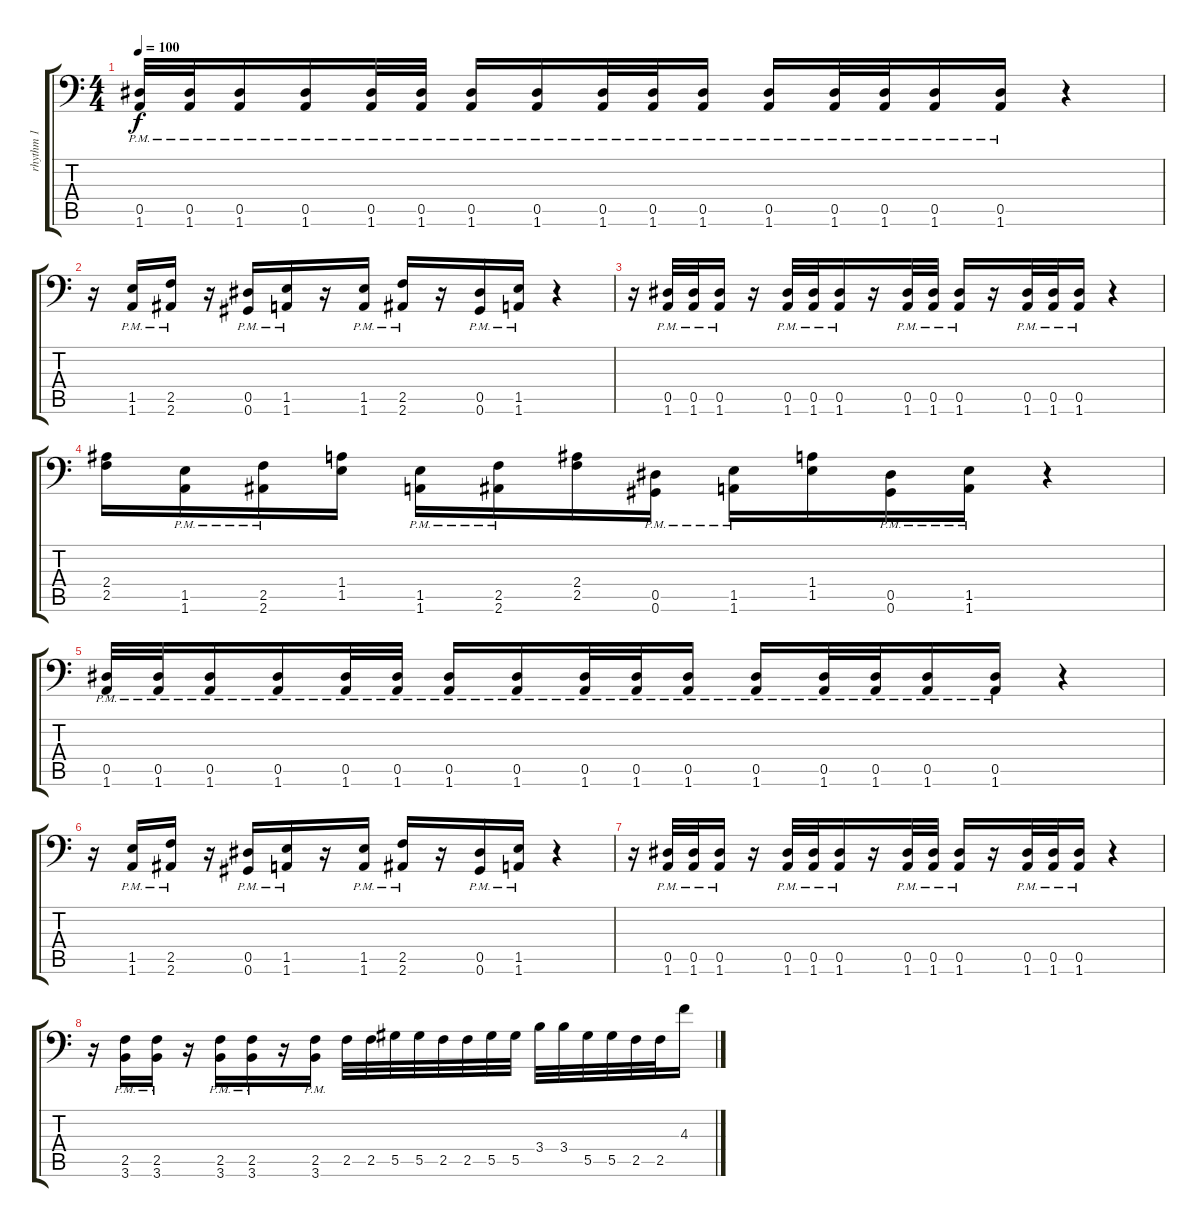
\track ("rhythm 1" "rhythm 1") {instrument distortionguitar}
\staff {score tabs}
\tuning (Bb3 F3 Db3 Ab2 Eb2 Ab1) {hide}
\ts (4 4)
\tempo 100
\clef f4
\ks c
(0.5{pm} 1.6{pm}).32{dy f} (0.5{pm} 1.6{pm}).32 (0.5{pm} 1.6{pm}).16 (0.5{pm} 1.6{pm}).16 (0.5{pm} 1.6{pm}).32 (0.5{pm} 1.6{pm}).32 (0.5{pm} 1.6{pm}).16 (0.5{pm} 1.6{pm}).16 (0.5{pm} 1.6{pm}).32 (0.5{pm} 1.6{pm}).32 (0.5{pm} 1.6{pm}).16 (0.5{pm} 1.6{pm}).16 (0.5{pm} 1.6{pm}).32 (0.5{pm} 1.6{pm}).32 (0.5{pm} 1.6{pm}).16 (0.5{pm} 1.6{pm}).16 r.4 |
r.16 (1.5{pm} 1.6{pm}).16 (2.5{pm} 2.6{pm}).16 r.16 (0.5{pm} 0.6{pm}).16 (1.5{pm} 1.6{pm}).16 r.16 (1.5{pm} 1.6{pm}).16 (2.5{pm} 2.6{pm}).16 r.16 (0.5{pm} 0.6{pm}).16 (1.5{pm} 1.6{pm}).16 r.4 |
r.16 (0.5{pm} 1.6{pm}).32 (0.5{pm} 1.6{pm}).32 (0.5{pm} 1.6{pm}).16 r.16 (0.5{pm} 1.6{pm}).32 (0.5{pm} 1.6{pm}).32 (0.5{pm} 1.6{pm}).16 r.16 (0.5{pm} 1.6{pm}).32 (0.5{pm} 1.6{pm}).32 (0.5{pm} 1.6{pm}).16 r.16 (0.5{pm} 1.6{pm}).32 (0.5{pm} 1.6{pm}).32 (0.5{pm} 1.6{pm}).16 r.4 |
(2.4 2.5).16 (1.5{pm} 1.6{pm}).16 (2.5{pm} 2.6{pm}).16 (1.4 1.5).16 (1.5{pm} 1.6{pm}).16 (2.5{pm} 2.6{pm}).16 (2.4 2.5).16 (0.5{pm} 0.6{pm}).16 (1.5{pm} 1.6{pm}).16 (1.4 1.5).16 (0.5{pm} 0.6{pm}).16 (1.5{pm} 1.6{pm}).16 r.4 |
(0.5{pm} 1.6{pm}).32 (0.5{pm} 1.6{pm}).32 (0.5{pm} 1.6{pm}).16 (0.5{pm} 1.6{pm}).16 (0.5{pm} 1.6{pm}).32 (0.5{pm} 1.6{pm}).32 (0.5{pm} 1.6{pm}).16 (0.5{pm} 1.6{pm}).16 (0.5{pm} 1.6{pm}).32 (0.5{pm} 1.6{pm}).32 (0.5{pm} 1.6{pm}).16 (0.5{pm} 1.6{pm}).16 (0.5{pm} 1.6{pm}).32 (0.5{pm} 1.6{pm}).32 (0.5{pm} 1.6{pm}).16 (0.5{pm} 1.6{pm}).16 r.4 |
r.16 (1.5{pm} 1.6{pm}).16 (2.5{pm} 2.6{pm}).16 r.16 (0.5{pm} 0.6{pm}).16 (1.5{pm} 1.6{pm}).16 r.16 (1.5{pm} 1.6{pm}).16 (2.5{pm} 2.6{pm}).16 r.16 (0.5{pm} 0.6{pm}).16 (1.5{pm} 1.6{pm}).16 r.4 |
r.16 (0.5{pm} 1.6{pm}).32 (0.5{pm} 1.6{pm}).32 (0.5{pm} 1.6{pm}).16 r.16 (0.5{pm} 1.6{pm}).32 (0.5{pm} 1.6{pm}).32 (0.5{pm} 1.6{pm}).16 r.16 (0.5{pm} 1.6{pm}).32 (0.5{pm} 1.6{pm}).32 (0.5{pm} 1.6{pm}).16 r.16 (0.5{pm} 1.6{pm}).32 (0.5{pm} 1.6{pm}).32 (0.5{pm} 1.6{pm}).16 r.4 |
r.16 (2.5{pm} 3.6{pm}).16 (2.5{pm} 3.6{pm}).16 r.16 (2.5{pm} 3.6{pm}).16 (2.5{pm} 3.6{pm}).16 r.16 (2.5{pm} 3.6{pm}).16 2.5.32 2.5.32 5.5.32 5.5.32 2.5.32 2.5.32 5.5.32 5.5.32 3.4.32 3.4.32 5.5.32 5.5.32 2.5.32 2.5.32 4.3.16
